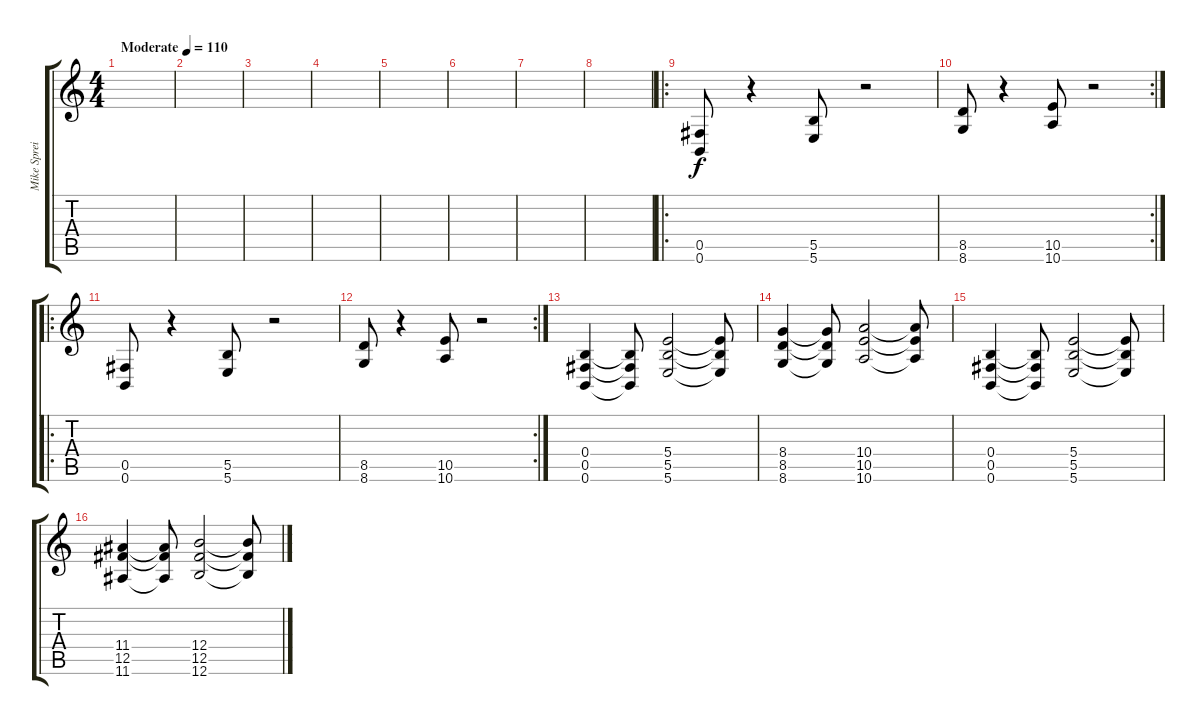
\track ("Mike Spreitzer" "Mike Sprei") {instrument distortionguitar}
\staff {score tabs}
\tuning (Db4 Ab3 E3 B2 Gb2 B1) {hide}
\ts (4 4)
\tempo (110 "Moderate")
\clef g2
\ks c
|
|
|
|
|
|
|
|
\ro
(0.5 0.6).8 r.4 (5.5 5.6).8 r.2 |
\rc 2
(8.5 8.6).8 r.4 (10.5 10.6).8 r.2 |
\ro
(0.5 0.6).8 r.4 (5.5 5.6).8 r.2 |
\rc 2
(8.5 8.6).8 r.4 (10.5 10.6).8 r.2 |
(0.4 0.5 0.6).4 (0.4{t} 0.5{t} 0.6{t}).8 (5.4 5.5 5.6).2 (5.4{t} 5.5{t} 5.6{t}).8 |
(8.4 8.5 8.6).4 (8.4{t} 8.5{t} 8.6{t}).8 (10.4 10.5 10.6).2 (10.4{t} 10.5{t} 10.6{t}).8 |
(0.4 0.5 0.6).4 (0.4{t} 0.5{t} 0.6{t}).8 (5.4 5.5 5.6).2 (5.4{t} 5.5{t} 5.6{t}).8 |
(11.4 12.5 11.6).4 (11.4{t} 12.5{t} 11.6{t}).8 (12.4 12.5 12.6).2 (12.4{t} 12.5{t} 12.6{t}).8
